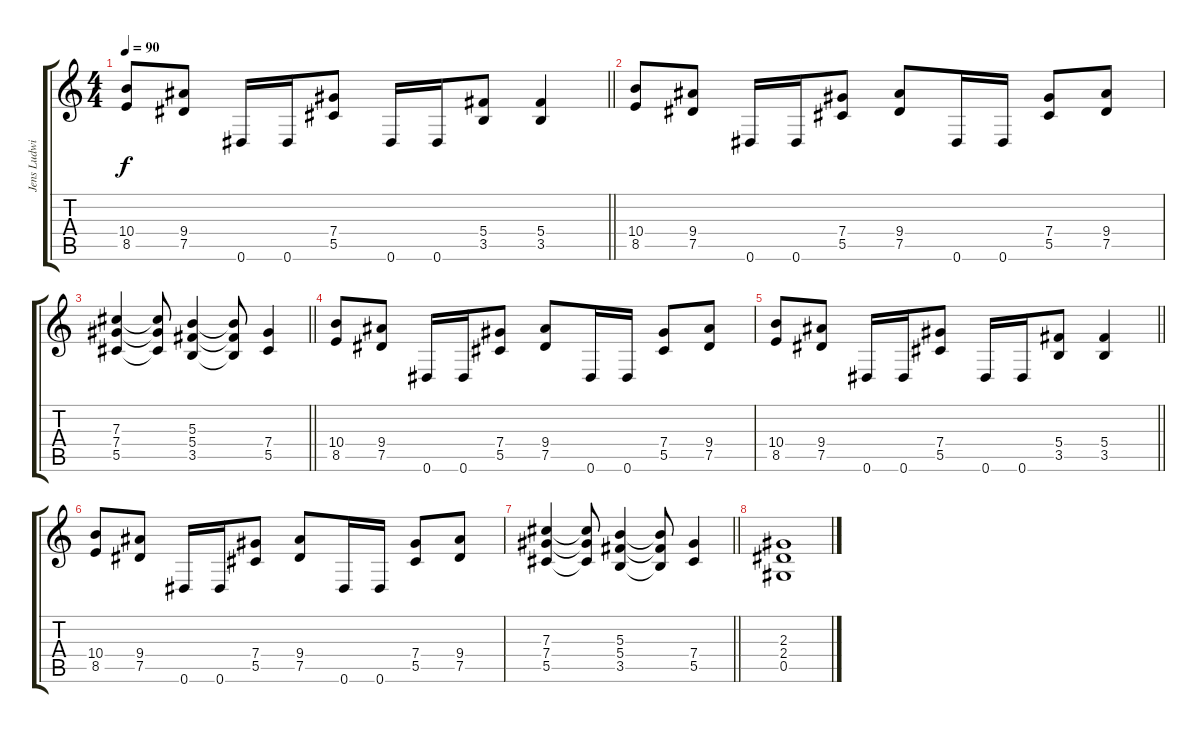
\track ("Jens Ludwig" "Jens Ludwi") {instrument acousticguitarsteel}
\staff {score tabs}
\tuning (Eb4 Bb3 Gb3 Db3 Ab2 Eb2) {hide}
\ts (4 4)
\tempo 90
\clef g2
\barLineRight lightlight
\ks c
(10.4 8.5).8{dy f} (9.4 7.5).8 0.6.16 0.6.16 (7.4 5.5).8 0.6.16 0.6.16 (5.4 3.5).8 (5.4 3.5).4 |
(10.4 8.5).8 (9.4 7.5).8 0.6.16 0.6.16 (7.4 5.5).8 (9.4 7.5).8 0.6.16 0.6.16 (7.4 5.5).8 (9.4 7.5).8 |
\barLineRight lightlight
(7.3 7.4 5.5).4 (7.3{t} 7.4{t} 5.5{t}).8 (5.3 5.4 3.5).4 (5.3{t} 5.4{t} 3.5{t}).8 (7.4 5.5).4 |
(10.4 8.5).8 (9.4 7.5).8 0.6.16 0.6.16 (7.4 5.5).8 (9.4 7.5).8 0.6.16 0.6.16 (7.4 5.5).8 (9.4 7.5).8 |
\barLineRight lightlight
(10.4 8.5).8 (9.4 7.5).8 0.6.16 0.6.16 (7.4 5.5).8 0.6.16 0.6.16 (5.4 3.5).8 (5.4 3.5).4 |
(10.4 8.5).8 (9.4 7.5).8 0.6.16 0.6.16 (7.4 5.5).8 (9.4 7.5).8 0.6.16 0.6.16 (7.4 5.5).8 (9.4 7.5).8 |
\barLineRight lightlight
(7.3 7.4 5.5).4 (7.3{t} 7.4{t} 5.5{t}).8 (5.3 5.4 3.5).4 (5.3{t} 5.4{t} 3.5{t}).8 (7.4 5.5).4 |
(2.3 2.4 0.5).1
